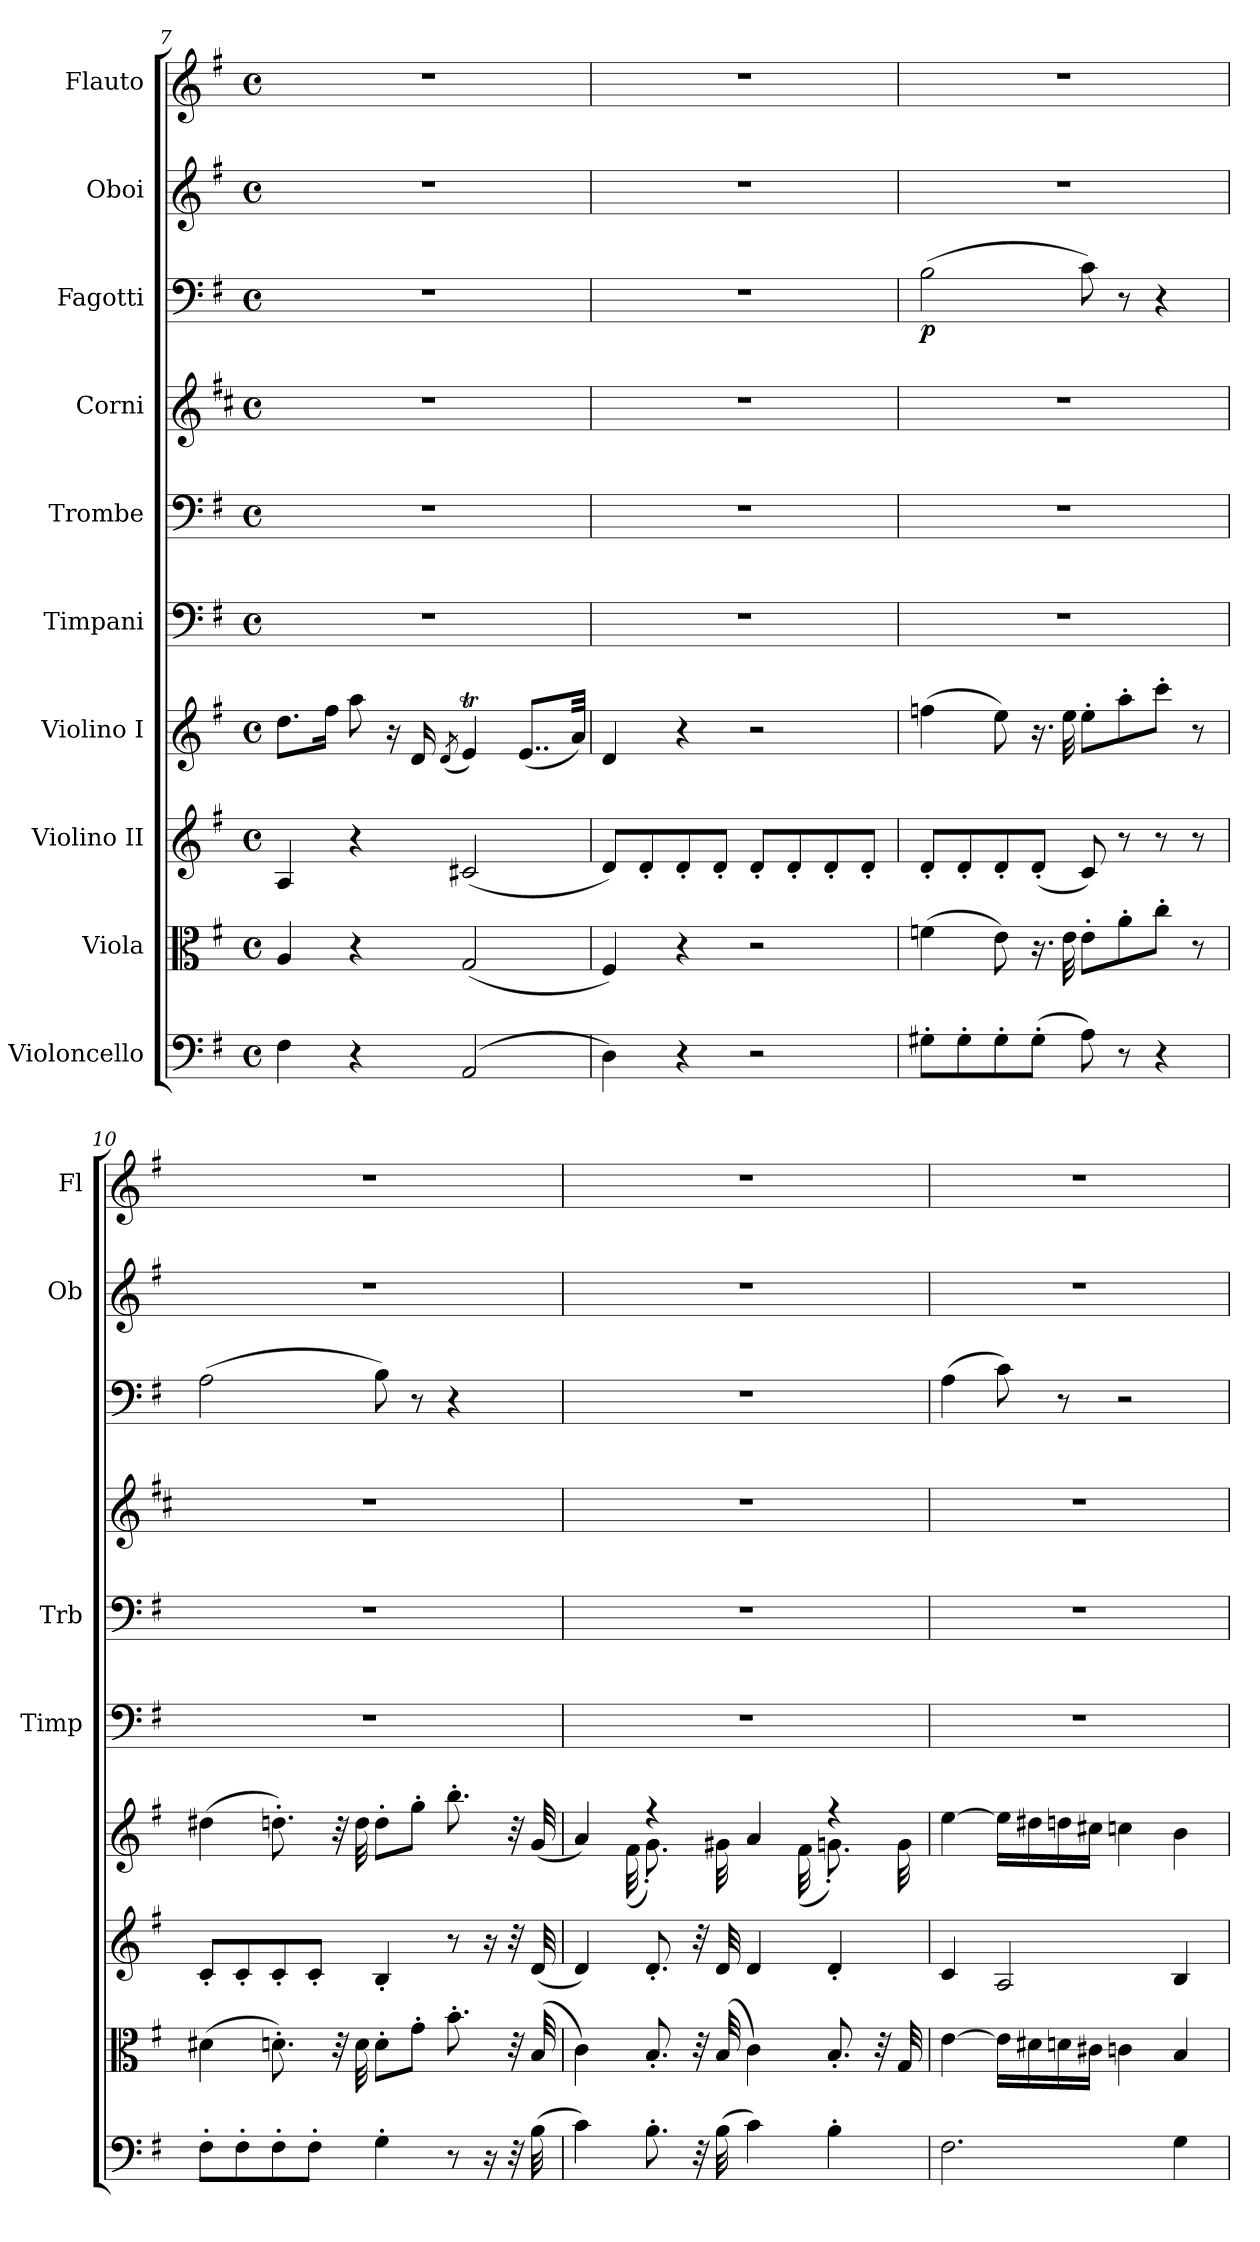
**kern	**kern	**kern	**kern	**kern	**kern	**kern	**kern	**dynam	**kern	**kern
*part10	*part9	*part8	*part7	*part6	*part5	*part4	*part3	*part3	*part2	*part1
*staff10	*staff9	*staff8	*staff7	*staff6	*staff5	*staff4	*staff3	*staff3	*staff2	*staff1
*I"Violoncello	*I"Viola	*I"Violino II	*I"Violino I	*I"Timpani	*I"Trombe	*I"Corni	*I"Fagotti	*	*I"Oboi	*I"Flauto
*	*	*	*	*I'Timp	*I'Trb	*	*	*	*I'Ob	*I'Fl
*clefF4	*clefC3	*clefG2	*clefG2	*clefF4	*clefF4	*clefG2	*clefF4	*	*clefG2	*clefG2
*	*	*	*	*	*	*ITrd4c7	*	*	*	*
*k[f#]	*k[f#]	*k[f#]	*k[f#]	*k[f#]	*k[f#]	*k[f#]	*k[f#]	*	*k[f#]	*k[f#]
*M4/4	*M4/4	*M4/4	*M4/4	*M4/4	*M4/4	*M4/4	*M4/4	*	*M4/4	*M4/4
*met(c)	*met(c)	*met(c)	*met(c)	*met(c)	*met(c)	*met(c)	*met(c)	*	*met(c)	*met(c)
=7	=7	=7	=7	=7	=7	=7	=7	=7	=7	=7
4F#\	4A/	4A/	8.dd\L	1r	1r	1r	1r	.	1r	1r
.	.	.	16ff#\Jk	.	.	.	.	.	.	.
4r	4r	4r	8aa\	.	.	.	.	.	.	.
.	.	.	16r	.	.	.	.	.	.	.
.	.	.	16d/	.	.	.	.	.	.	.
.	.	.	(<8qd/	.	.	.	.	.	.	.
(<2AA/	(<2G/	(<2c#X/	4eT/)	.	.	.	.	.	.	.
.	.	.	(<8..e/L	.	.	.	.	.	.	.
.	.	.	32a/Jkk)	.	.	.	.	.	.	.
!!LO:LB:g=z
=8	=8	=8	=8	=8	=8	=8	=8	=8	=8	=8
4D\)	4F#/)	8d/L)	4d/	1r	1r	1r	1r	.	1r	1r
.	.	8d'/	.	.	.	.	.	.	.	.
4r	4r	8d'/	4r	.	.	.	.	.	.	.
.	.	8d'/J	.	.	.	.	.	.	.	.
2r	2r	8d'/L	2r	.	.	.	.	.	.	.
.	.	8d'/	.	.	.	.	.	.	.	.
.	.	8d'/	.	.	.	.	.	.	.	.
.	.	8d'/J	.	.	.	.	.	.	.	.
=9	=9	=9	=9	=9	=9	=9	=9	=9	=9	=9
!	!	!	!	!	!	!	!	!LO:DY:b	!	!
8G#X'\L	(>4fn\	8d'/L	(>4ffn\	1r	1r	1r	(>2B\	p	1r	1r
8G#'\	.	8d'/	.	.	.	.	.	.	.	.
8G#'\	8e\)	8d'/	8ee\)	.	.	.	.	.	.	.
(>8G#'\J	16.r	(<8d'/J	16.r	.	.	.	.	.	.	.
.	32e\	.	32ee\	.	.	.	.	.	.	.
8A\)	8e'\L	8c/)	8ee'\L	.	.	.	8c\)	.	.	.
8r	8a'\	8r	8aa'\	.	.	.	8r	.	.	.
4r	8cc'\J	8r	8ccc'\J	.	.	.	4r	.	.	.
.	8r	8r	8r	.	.	.	.	.	.	.
=10	=10	=10	=10	=10	=10	=10	=10	=10	=10	=10
8F#'\L	(>4d#X\	8c'/L	(>4dd#X\	1r	1r	1r	(>2A\	.	1r	1r
8F#'\	.	8c'/	.	.	.	.	.	.	.	.
8F#'\	8.dn'\)	8c'/	8.ddn'\)	.	.	.	.	.	.	.
8F#'\J	.	8c'/J	.	.	.	.	.	.	.	.
.	32r	.	32r	.	.	.	.	.	.	.
.	32d\	.	32dd\	.	.	.	.	.	.	.
4G'\	8d'\L	4B'/	8dd'\L	.	.	.	8B\)	.	.	.
.	8g'\J	.	8gg'\J	.	.	.	8r	.	.	.
8r	8.b'\	8r	8.bb'\	.	.	.	4r	.	.	.
16r	.	16r	.	.	.	.	.	.	.	.
32r	32r	32r	32r	.	.	.	.	.	.	.
(>32B\	(<32B/	(<32d/	(<32g/	.	.	.	.	.	.	.
=11	=11	=11	=11	=11	=11	=11	=11	=11	=11	=11
*	*	*	*^	*	*	*	*	*	*	*
4c\)	4c\)	4d/)	4a/)	8..ryy	1r	1r	1r	1r	.	1r	1r
.	.	.	.	(<32f#\	.	.	.	.	.	.	.
8.B'\	8.B'/	8.d'/	4r	8.g'\)	.	.	.	.	.	.	.
32r	32r	32r	.	32ryy	.	.	.	.	.	.	.
(>32B\	(>32B/	32d/	.	32g#X\	.	.	.	.	.	.	.
4c\)	4c\)	4d/	4a/	8..ryy	.	.	.	.	.	.	.
.	.	.	.	(<32f#\	.	.	.	.	.	.	.
4B'\	8.B'/	4d'/	4r	8.gn'\)	.	.	.	.	.	.	.
.	32r	.	.	32ryy	.	.	.	.	.	.	.
.	32G/	.	.	32g\	.	.	.	.	.	.	.
*	*	*	*v	*v	*	*	*	*	*	*	*
=12	=12	=12	=12	=12	=12	=12	=12	=12	=12	=12
2.F#\	[4e\	4c/	[4ee\	1r	1r	1r	(>4A\	.	1r	1r
.	16e\LL]	2A/	16ee\LL]	.	.	.	8c\)	.	.	.
.	16d#X\	.	16dd#X\	.	.	.	.	.	.	.
.	16dn\	.	16ddn\	.	.	.	8r	.	.	.
.	16c#X\JJ	.	16cc#X\JJ	.	.	.	.	.	.	.
.	4cn\	.	4ccn\	.	.	.	2r	.	.	.
4G\	4B/	4B/	4b\	.	.	.	.	.	.	.
=	=	=	=	=	=	=	=	=	=	=
*-	*-	*-	*-	*-	*-	*-	*-	*-	*-	*-
